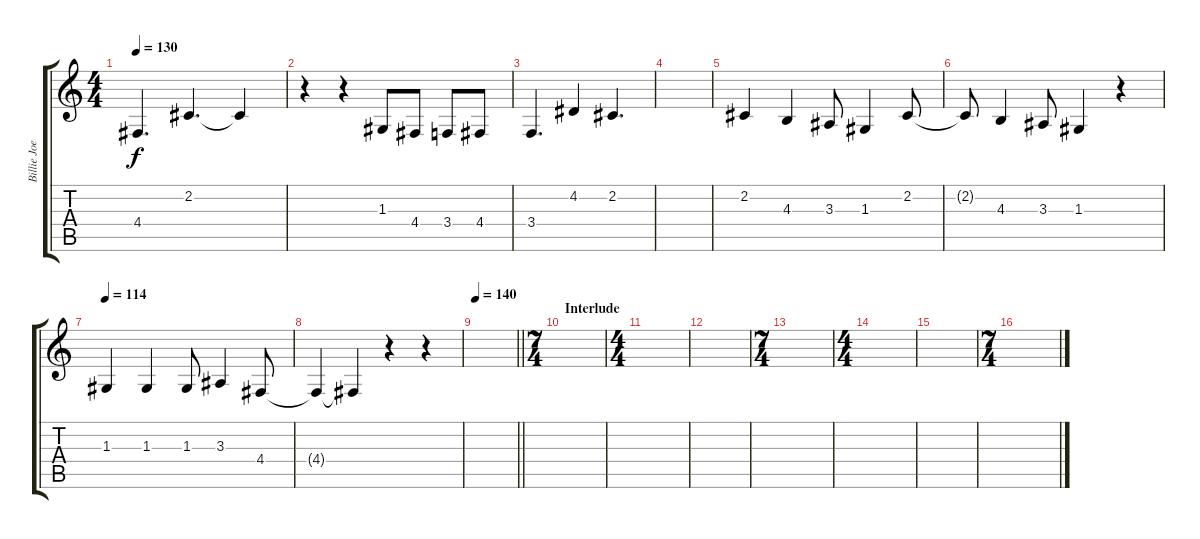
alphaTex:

\track ("Billie Joe Armstrong - Vocals" "Billie Joe") {instrument altosax}
\staff {score tabs}
\tuning (E4 B3 G3 D3 A2 E2) {hide}
\ts (4 4)
\tempo 130
\clef g2
\ks c
4.4.4{d dy f} 2.2.4{d} 2.2{t}.4 |
r.4 r.4 1.3.8 4.4.8 3.4.8 4.4.8 |
3.4.4{d} 4.2.4 2.2.4{d} |
|
2.2.4 4.3.4 3.3.8 1.3.4 2.2.8 |
2.2{t}.8 4.3.4 3.3.8 1.3.4 r.4 |
\tempo 114
1.3.4 1.3.4 1.3.8 3.3.4 4.4.8 |
4.4{t}.4 4.4{t}.4 r.4 r.4 |
\tempo 140
\barLineRight lightlight
|
\ts (7 4)
\section ("" "Interlude")
|
\ts (4 4)
|
|
\ts (7 4)
|
\ts (4 4)
|
|
\ts (7 4)
